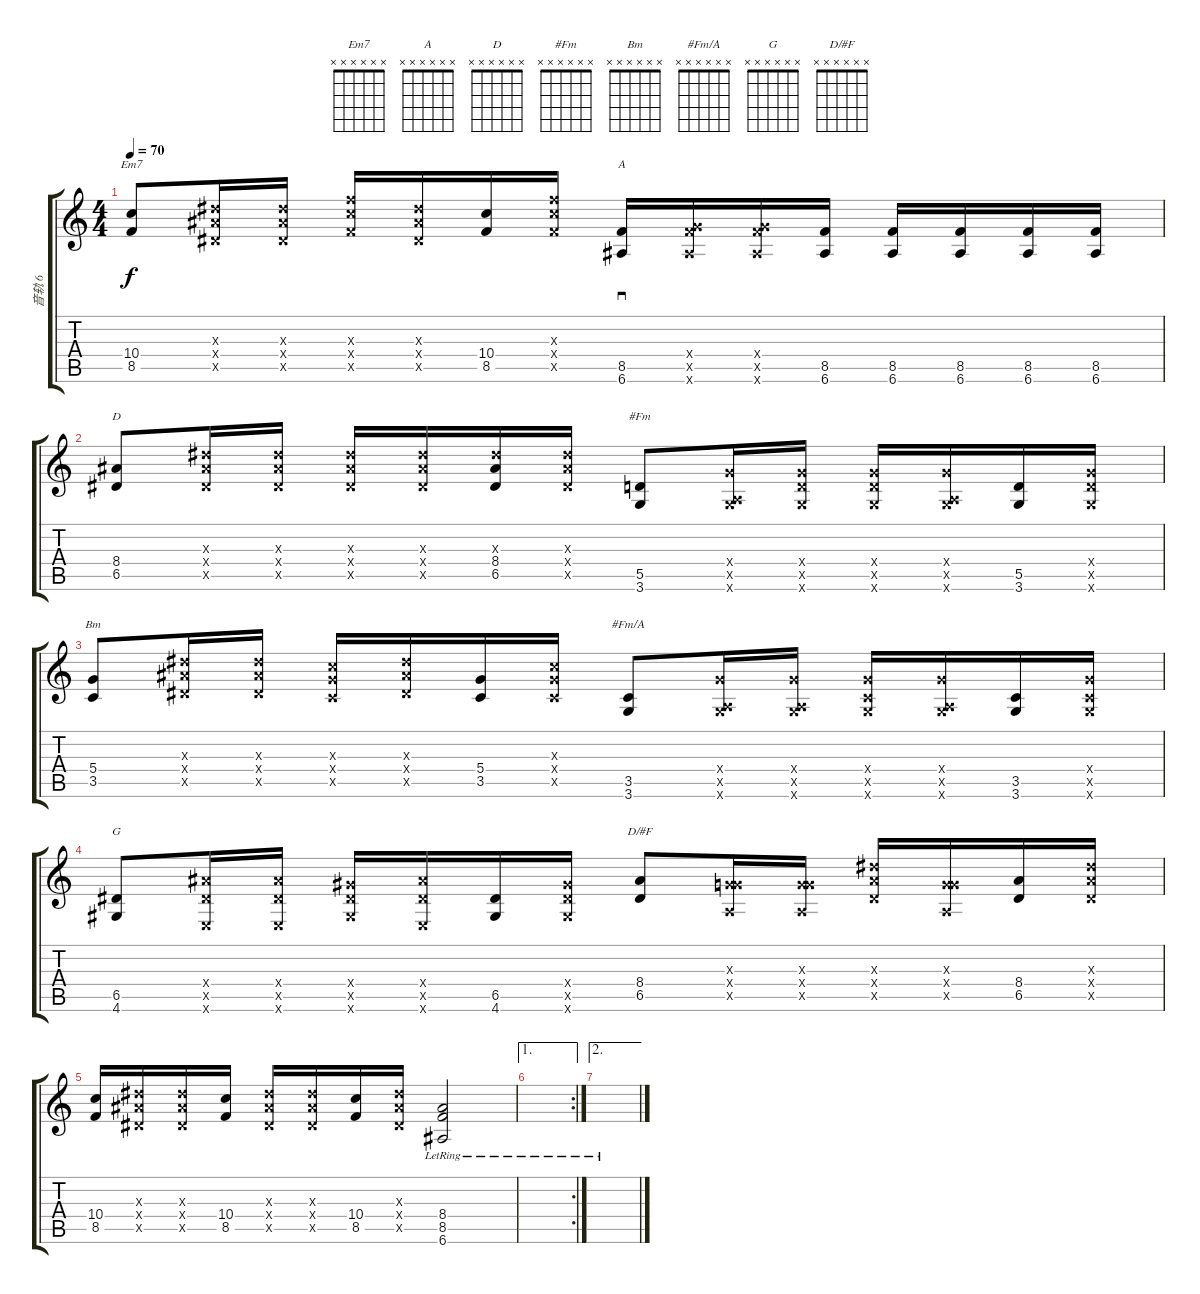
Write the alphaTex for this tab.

\track ("音轨 6" "音轨 6") {instrument overdrivenguitar}
\staff {score tabs}
\tuning (E4 B3 G3 D3 A2 E2) {hide}
\chord ("Em7" x x x x x x)
\chord ("A" x x x x x x)
\chord ("D" x x x x x x)
\chord ("#Fm" x x x x x x)
\chord ("Bm" x x x x x x)
\chord ("#Fm/A" x x x x x x)
\chord ("G" x x x x x x)
\chord ("D/#F" x x x x x x)
\ts (4 4)
\tempo 70
\clef g2
\ks c
(10.4 8.5).8{ch "Em7" dy f} (8.3{x} 8.4{x} 6.5{x}).16 (8.3{x} 8.4{x} 6.5{x}).16 (10.3{x} 10.4{x} 8.5{x}).16 (8.3{x} 8.4{x} 6.5{x}).16 (10.4 8.5).16 (10.3{x} 10.4{x} 8.5{x}).16 (8.5 6.6).16{sd ch "A"} (5.4{x} 8.5{x} 6.6{x}).16 (5.4{x} 8.5{x} 6.6{x}).16 (8.5 6.6).16 (8.5 6.6).16 (8.5 6.6).16 (8.5 6.6).16 (8.5 6.6).16 |
(8.4 6.5).8{ch "D"} (8.3{x} 8.4{x} 6.5{x}).16 (8.3{x} 8.4{x} 6.5{x}).16 (8.3{x} 8.4{x} 6.5{x}).16 (8.3{x} 8.4{x} 6.5{x}).16 (8.3{x} 8.4 6.5).16 (8.3{x} 8.4{x} 6.5{x}).16 (5.5 3.6).8{ch "#Fm"} (5.4{x} 0.5{x} 3.6{x}).16 (5.4{x} 5.5{x} 3.6{x}).16 (5.4{x} 5.5{x} 3.6{x}).16 (5.4{x} 0.5{x} 3.6{x}).16 (5.5 3.6).16 (5.4{x} 5.5{x} 3.6{x}).16 |
(5.4 3.5).8{ch "Bm"} (8.3{x} 8.4{x} 6.5{x}).16 (8.3{x} 8.4{x} 6.5{x}).16 (5.3{x} 5.4{x} 3.5{x}).16 (8.3{x} 8.4{x} 6.5{x}).16 (5.4 3.5).16 (5.3{x} 5.4{x} 3.5{x}).16 (3.5 3.6).8{ch "#Fm/A"} (5.4{x} 0.5{x} 3.6{x}).16 (5.4{x} 0.5{x} 3.6{x}).16 (5.4{x} 3.5{x} 3.6{x}).16 (5.4{x} 0.5{x} 3.6{x}).16 (3.5 3.6).16 (5.4{x} 3.5{x} 3.6{x}).16 |
(6.5 4.6).8{ch "G"} (8.4{x} 6.5{x} 0.6{x}).16 (8.4{x} 6.5{x} 0.6{x}).16 (6.4{x} 6.5{x} 4.6{x}).16 (8.4{x} 6.5{x} 0.6{x}).16 (6.5 4.6).16 (6.4{x} 6.5{x} 4.6{x}).16 (8.4 6.5).8{ch "D/#F"} (0.3{x} 5.4{x} 0.5{x}).16 (0.3{x} 5.4{x} 0.5{x}).16 (8.3{x} 8.4{x} 6.5{x}).16 (0.3{x} 5.4{x} 0.5{x}).16 (8.4 6.5).16 (8.3{x} 8.4{x} 6.5{x}).16 |
(10.4 8.5).16 (8.3{x} 8.4{x} 6.5{x}).16 (8.3{x} 8.4{x} 6.5{x}).16 (10.4 8.5).16 (8.3{x} 8.4{x} 6.5{x}).16 (8.3{x} 8.4{x} 6.5{x}).16 (10.4 8.5).16 (8.3{x} 8.4{x} 6.5{x}).16 (8.4{lr} 8.5{lr} 6.6{lr}).2 |
\ae 1
\rc 2
|
\ae 2
